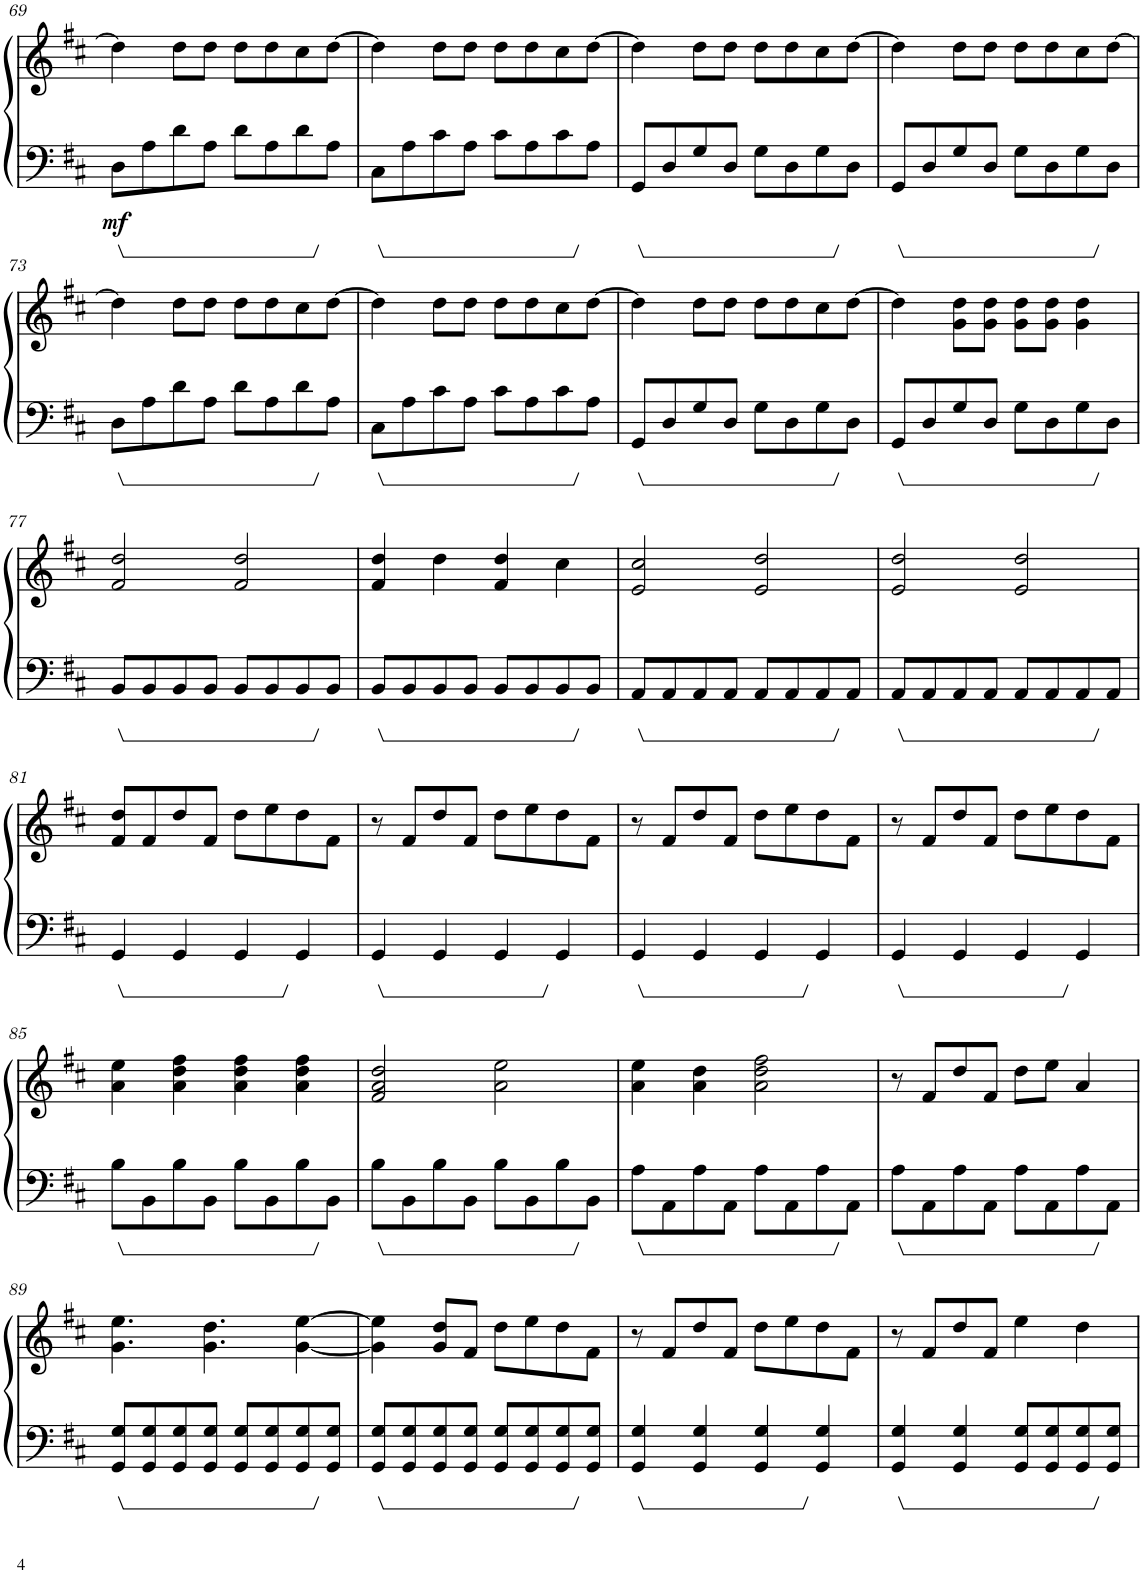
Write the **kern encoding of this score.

**kern	**kern	**dynam
*part1	*part1	*part1
*staff2	*staff1	*staff1/2
*I"Klavier	*	*
*I'Klav.	*	*
!!LO:PB:g=z
*clefF4	*clefG2	*
*k[f#c#]	*k[f#c#]	*
*M4/4	*M4/4	*
=69	=69	=69
!	!	!LO:DY:b=2
8D\L	4dd\]	mf
8A\	.	.
8d\	8dd\L	.
8A\J	8dd\J	.
8d\L	8dd\L	.
8A\	8dd\	.
8d\	8cc#\	.
8A\J	[8dd\J	.
=70	=70	=70
8C#\L	4dd\]	.
8A\	.	.
8c#\	8dd\L	.
8A\J	8dd\J	.
8c#\L	8dd\L	.
8A\	8dd\	.
8c#\	8cc#\	.
8A\J	[8dd\J	.
=71	=71	=71
8GG/L	4dd\]	.
8D/	.	.
8G/	8dd\L	.
8D/J	8dd\J	.
8G\L	8dd\L	.
8D\	8dd\	.
8G\	8cc#\	.
8D\J	[8dd\J	.
=72	=72	=72
8GG/L	4dd\]	.
8D/	.	.
8G/	8dd\L	.
8D/J	8dd\J	.
8G\L	8dd\L	.
8D\	8dd\	.
8G\	8cc#\	.
8D\J	[8dd\J	.
!!LO:LB:g=z
=73	=73	=73
8D\L	4dd\]	.
8A\	.	.
8d\	8dd\L	.
8A\J	8dd\J	.
8d\L	8dd\L	.
8A\	8dd\	.
8d\	8cc#\	.
8A\J	[8dd\J	.
=74	=74	=74
8C#\L	4dd\]	.
8A\	.	.
8c#\	8dd\L	.
8A\J	8dd\J	.
8c#\L	8dd\L	.
8A\	8dd\	.
8c#\	8cc#\	.
8A\J	[8dd\J	.
=75	=75	=75
8GG/L	4dd\]	.
8D/	.	.
8G/	8dd\L	.
8D/J	8dd\J	.
8G\L	8dd\L	.
8D\	8dd\	.
8G\	8cc#\	.
8D\J	[8dd\J	.
=76	=76	=76
8GG/L	4dd\]	.
8D/	.	.
8G/	8g\ 8dd\L	.
8D/J	8g\ 8dd\J	.
8G\L	8g\ 8dd\L	.
8D\	8g\ 8dd\J	.
8G\	4g\ 4dd\	.
8D\J	.	.
!!LO:LB:g=z
=77	=77	=77
8BB/L	2f#/ 2dd/	.
8BB/	.	.
8BB/	.	.
8BB/J	.	.
8BB/L	2f#/ 2dd/	.
8BB/	.	.
8BB/	.	.
8BB/J	.	.
=78	=78	=78
8BB/L	4f#/ 4dd/	.
8BB/	.	.
8BB/	4dd\	.
8BB/J	.	.
8BB/L	4f#/ 4dd/	.
8BB/	.	.
8BB/	4cc#\	.
8BB/J	.	.
=79	=79	=79
8AA/L	2e/ 2cc#/	.
8AA/	.	.
8AA/	.	.
8AA/J	.	.
8AA/L	2e/ 2dd/	.
8AA/	.	.
8AA/	.	.
8AA/J	.	.
=80	=80	=80
8AA/L	2e/ 2dd/	.
8AA/	.	.
8AA/	.	.
8AA/J	.	.
8AA/L	2e/ 2dd/	.
8AA/	.	.
8AA/	.	.
8AA/J	.	.
!!LO:LB:g=z
=81	=81	=81
4GG/	8f#/ 8dd/L	.
.	8f#/	.
4GG/	8dd/	.
.	8f#/J	.
4GG/	8dd\L	.
.	8ee\	.
4GG/	8dd\	.
.	8f#\J	.
=82	=82	=82
4GG/	8r	.
.	8f#/L	.
4GG/	8dd/	.
.	8f#/J	.
4GG/	8dd\L	.
.	8ee\	.
4GG/	8dd\	.
.	8f#\J	.
=83	=83	=83
4GG/	8r	.
.	8f#/L	.
4GG/	8dd/	.
.	8f#/J	.
4GG/	8dd\L	.
.	8ee\	.
4GG/	8dd\	.
.	8f#\J	.
=84	=84	=84
4GG/	8r	.
.	8f#/L	.
4GG/	8dd/	.
.	8f#/J	.
4GG/	8dd\L	.
.	8ee\	.
4GG/	8dd\	.
.	8f#\J	.
!!LO:LB:g=z
=85	=85	=85
8B\L	4a\ 4ee\	.
8BB\	.	.
8B\	4a\ 4dd\ 4ff#\	.
8BB\J	.	.
8B\L	4a\ 4dd\ 4ff#\	.
8BB\	.	.
8B\	4a\ 4dd\ 4ff#\	.
8BB\J	.	.
=86	=86	=86
8B\L	2f#/ 2a/ 2dd/	.
8BB\	.	.
8B\	.	.
8BB\J	.	.
8B\L	2a\ 2ee\	.
8BB\	.	.
8B\	.	.
8BB\J	.	.
=87	=87	=87
8A\L	4a\ 4ee\	.
8AA\	.	.
8A\	4a\ 4dd\	.
8AA\J	.	.
8A\L	2a\ 2dd\ 2ff#\	.
8AA\	.	.
8A\	.	.
8AA\J	.	.
=88	=88	=88
8A\L	8r	.
8AA\	8f#/L	.
8A\	8dd/	.
8AA\J	8f#/J	.
8A\L	8dd\L	.
8AA\	8ee\J	.
8A\	4a/	.
8AA\J	.	.
!!LO:LB:g=z
=89	=89	=89
8GG/ 8G/L	4.g\ 4.ee\	.
8GG/ 8G/	.	.
8GG/ 8G/	.	.
8GG/ 8G/J	4.g\ 4.dd\	.
8GG/ 8G/L	.	.
8GG/ 8G/	.	.
8GG/ 8G/	[4g\ [4ee\	.
8GG/ 8G/J	.	.
=90	=90	=90
8GG/ 8G/L	4g\] 4ee\]	.
8GG/ 8G/	.	.
8GG/ 8G/	8g/ 8dd/L	.
8GG/ 8G/J	8f#/J	.
8GG/ 8G/L	8dd\L	.
8GG/ 8G/	8ee\	.
8GG/ 8G/	8dd\	.
8GG/ 8G/J	8f#\J	.
=91	=91	=91
4GG/ 4G/	8r	.
.	8f#/L	.
4GG/ 4G/	8dd/	.
.	8f#/J	.
4GG/ 4G/	8dd\L	.
.	8ee\	.
4GG/ 4G/	8dd\	.
.	8f#\J	.
=92	=92	=92
4GG/ 4G/	8r	.
.	8f#/L	.
4GG/ 4G/	8dd/	.
.	8f#/J	.
8GG/ 8G/L	4ee\	.
8GG/ 8G/	.	.
8GG/ 8G/	4dd\	.
8GG/ 8G/J	.	.
=	=	=
*-	*-	*-
